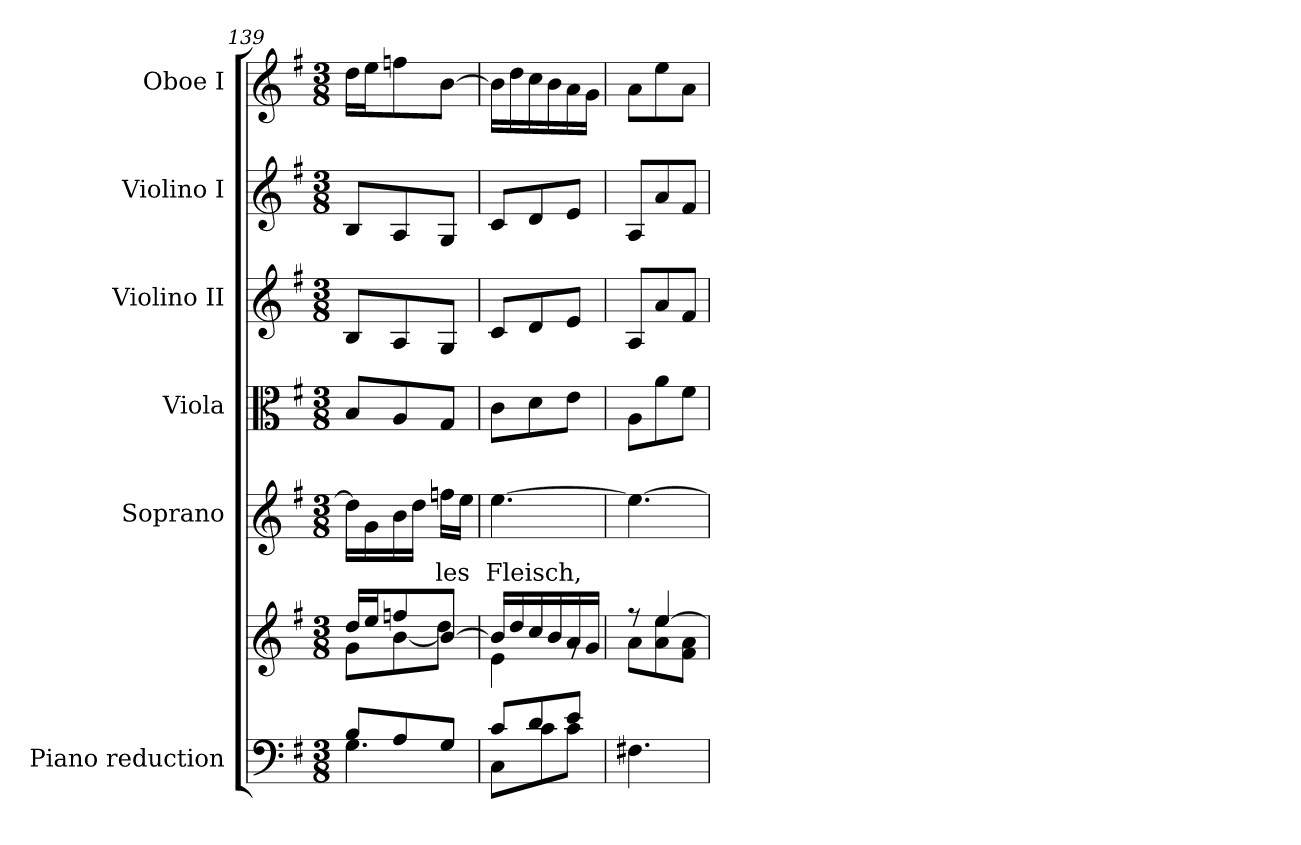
**kern	**kern	**kern	**text	**kern	**kern	**kern	**kern
*part6	*part6	*part5	*part5	*part4	*part3	*part2	*part1
*staff7	*staff6	*staff5	*staff5	*staff4	*staff3	*staff2	*staff1
*I"Piano reduction	*	*I"Soprano	*	*I"Viola	*I"Violino II	*I"Violino I	*I"Oboe I
*I'Pno	*	*	*	*I'Vla	*I'Vln	*I'Vln	*I'Ob
*clefF4	*clefG2	*clefG2	*	*clefC3	*clefG2	*clefG2	*clefG2
*k[f#]	*k[f#]	*k[f#]	*	*k[f#]	*k[f#]	*k[f#]	*k[f#]
*M3/8	*M3/8	*M3/8	*	*M3/8	*M3/8	*M3/8	*M3/8
=139	=139	=139	=139	=139	=139	=139	=139
*^	*^	*	*	*	*	*	*
8B/L	4.G\	16dd/LL	8g\L	16dd\LL]	.	8B/L	8B/L	8B/L	16dd\LL
.	.	16ee/J	.	16g\	.	.	.	.	16ee\J
8A/	.	8ffn/	[8b\	16b\	.	8A/	8A/	8A/	8ffn\
.	.	.	.	16dd\JJ	.	.	.	.	.
!	!	!	!	!	!LO:LY:b	!	!	!	!
8G/J	.	8b/J_	8dd\J	16ffn\LL	-les	8G/J	8G/J	8G/J	[8b\J
.	.	.	.	16ee\JJ	.	.	.	.	.
!!LO:LB:g=z
=140	=140	=140	=140	=140	=140	=140	=140	=140	=140
!	!	!	!	!	!LO:LY:b	!	!	!	!
8c/L	8C\L	16b/LL]	4e\	[4.ee\	Fleisch,	8c\L	8c/L	8c/L	16b\LL]
.	.	16dd/	.	.	.	.	.	.	16dd\
8d/	8c\	16cc/	.	.	.	8d\	8d/	8d/	16cc\
.	.	16b/	.	.	.	.	.	.	16b\
8e/J	8c\J	16a/	8rg	.	.	8e\J	8e/J	8e/J	16a\
.	.	16g/JJ	.	.	.	.	.	.	16g\JJ
*v	*v	*	*	*	*	*	*	*	*
=141	=141	=141	=141	=141	=141	=141	=141	=141
4.F#X\	8r	8a\L	4.ee\_	.	8A\L	8A/L	8A/L	8a\L
.	[4ee/	8a\ 8ee\	.	.	8a\	8a/	8a/	8ee\
.	.	8f#\ 8a\J	.	.	8f#\J	8f#/J	8f#/J	8a\J
*	*v	*v	*	*	*	*	*	*
=	=	=	=	=	=	=	=
*-	*-	*-	*-	*-	*-	*-	*-
